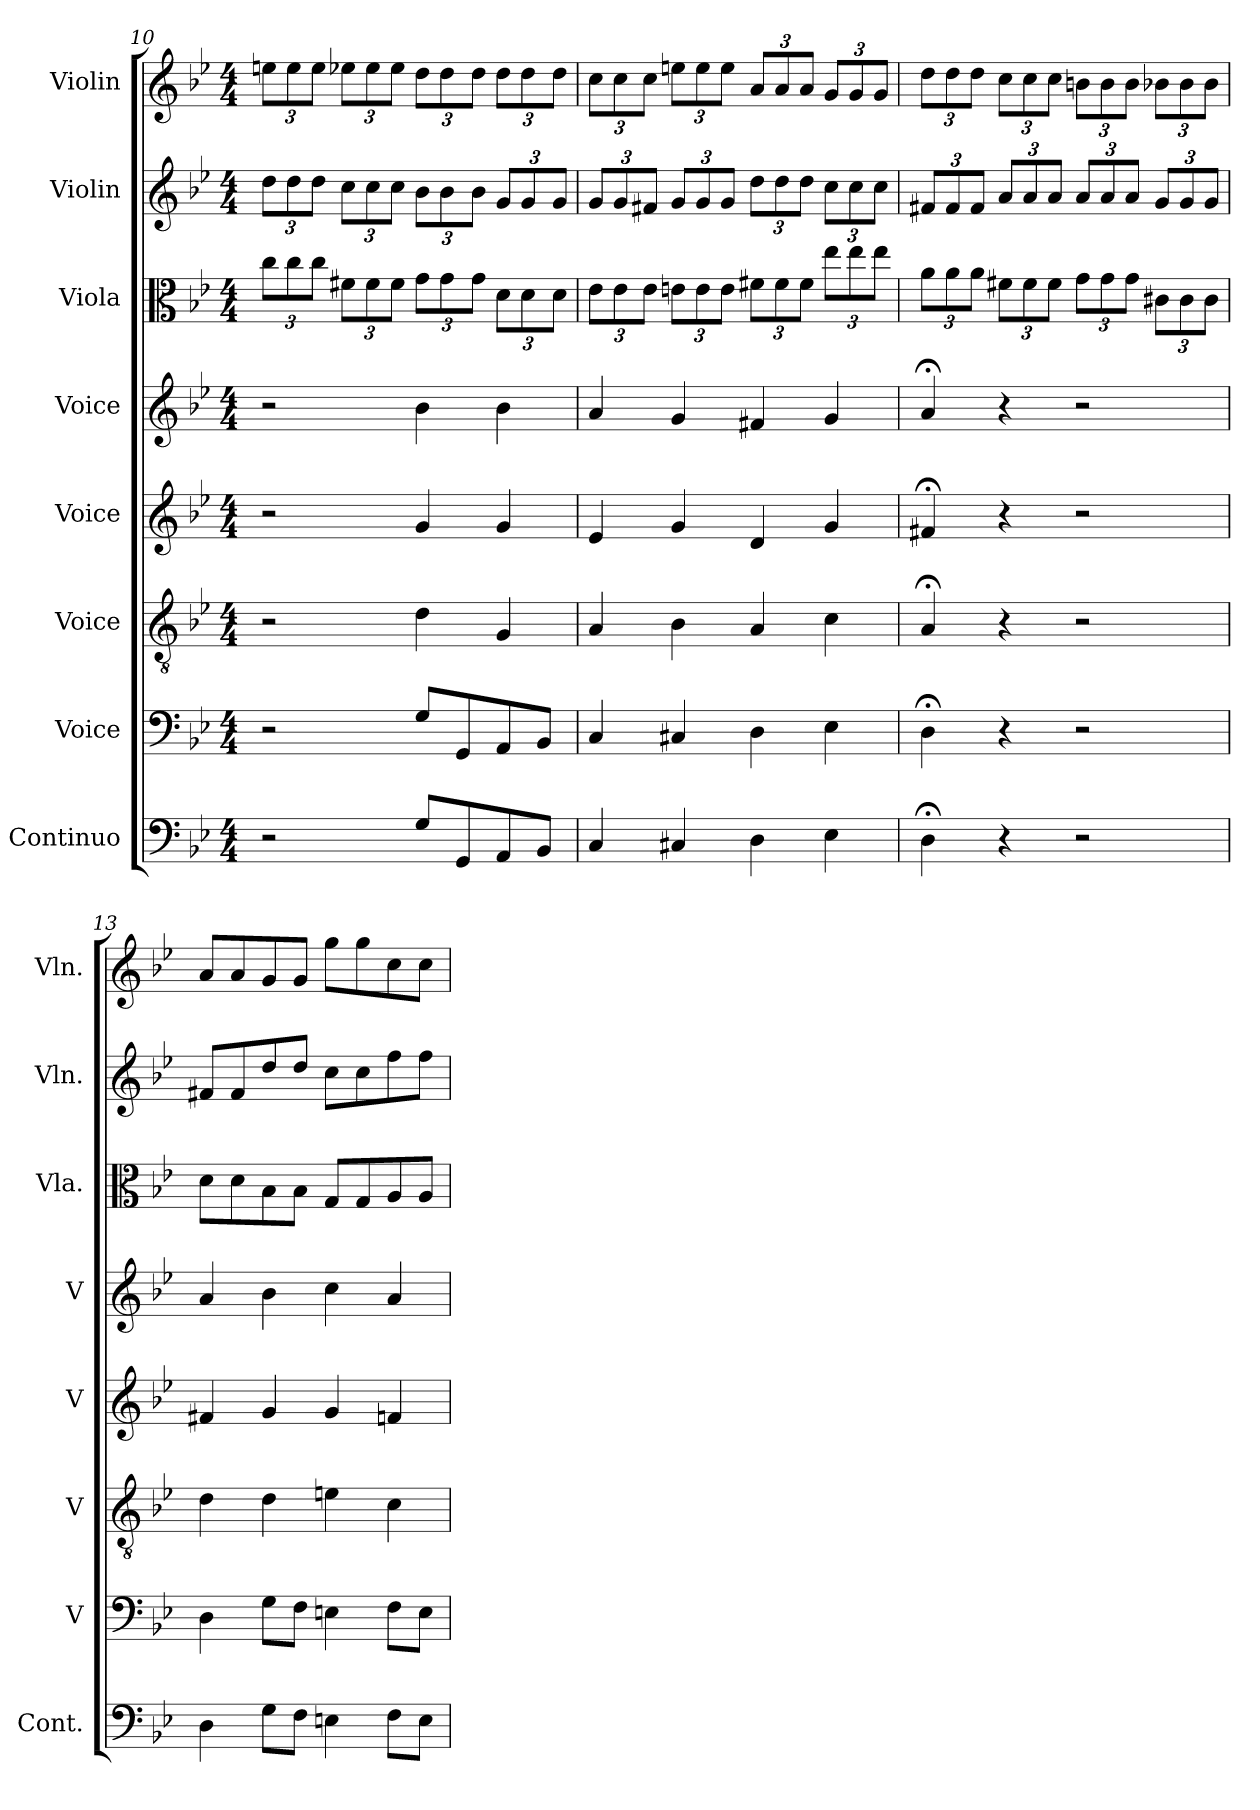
**kern	**kern	**kern	**kern	**kern	**kern	**kern	**kern
*part8	*part7	*part6	*part5	*part4	*part3	*part2	*part1
*staff8	*staff7	*staff6	*staff5	*staff4	*staff3	*staff2	*staff1
*I"Continuo	*I"Voice	*I"Voice	*I"Voice	*I"Voice	*I"Viola	*I"Violin	*I"Violin
*I'Cont.	*I'V	*I'V	*I'V	*I'V	*I'Vla.	*I'Vln.	*I'Vln.
*clefF4	*clefF4	*clefGv2	*clefG2	*clefG2	*clefC3	*clefG2	*clefG2
*k[b-e-]	*k[b-e-]	*k[b-e-]	*k[b-e-]	*k[b-e-]	*k[b-e-]	*k[b-e-]	*k[b-e-]
*M4/4	*M4/4	*M4/4	*M4/4	*M4/4	*M4/4	*M4/4	*M4/4
*	*	*	*	*	*Xbrackettup	*Xbrackettup	*Xbrackettup
=10	=10	=10	=10	=10	=10	=10	=10
2r	2r	2r	2r	2r	12ccL	12ddL	12eenL
.	.	.	.	.	12cc	12dd	12ee
.	.	.	.	.	12ccJ	12ddJ	12eeJ
.	.	.	.	.	12f#XL	12ccL	12ee-XL
.	.	.	.	.	12f#	12cc	12ee-
.	.	.	.	.	12f#J	12ccJ	12ee-J
8GL	8GL	4d	4g	4b-	12gL	12b-L	12ddL
.	.	.	.	.	12g	12b-	12dd
8GG	8GG	.	.	.	.	.	.
.	.	.	.	.	12gJ	12b-J	12ddJ
8AA	8AA	4G	4g	4b-	12dL	12gL	12ddL
.	.	.	.	.	12d	12g	12dd
8BB-J	8BB-J	.	.	.	.	.	.
.	.	.	.	.	12dJ	12gJ	12ddJ
=11	=11	=11	=11	=11	=11	=11	=11
4C	4C	4A	4e-	4a	12e-L	12gL	12ccL
.	.	.	.	.	12e-	12g	12cc
.	.	.	.	.	12e-J	12f#XJ	12ccJ
4C#X	4C#X	4B-	4g	4g	12enL	12gL	12eenL
.	.	.	.	.	12e	12g	12ee
.	.	.	.	.	12eJ	12gJ	12eeJ
4D	4D	4A	4d	4f#X	12f#XL	12ddL	12aL
.	.	.	.	.	12f#	12dd	12a
.	.	.	.	.	12f#J	12ddJ	12aJ
4E-	4E-	4c	4g	4g	12ee-L	12ccL	12gL
.	.	.	.	.	12ee-	12cc	12g
.	.	.	.	.	12ee-J	12ccJ	12gJ
=12	=12	=12	=12	=12	=12	=12	=12
4D;<	4D;<	4A;<	4f#X;<	4a;<	12aL	12f#XL	12ddL
.	.	.	.	.	12a	12f#	12dd
.	.	.	.	.	12aJ	12f#J	12ddJ
4r	4r	4r	4r	4r	12f#XL	12aL	12ccL
.	.	.	.	.	12f#	12a	12cc
.	.	.	.	.	12f#J	12aJ	12ccJ
2r	2r	2r	2r	2r	12gL	12aL	12bnL
.	.	.	.	.	12g	12a	12b
.	.	.	.	.	12gJ	12aJ	12bJ
.	.	.	.	.	12c#XL	12gL	12b-XL
.	.	.	.	.	12c#	12g	12b-
.	.	.	.	.	12c#J	12gJ	12b-J
=13	=13	=13	=13	=13	=13	=13	=13
4D	4D	4d	4f#X	4a	8dL	8f#XL	8aL
.	.	.	.	.	8d	8f#	8a
8GL	8GL	4d	4g	4b-	8B-	8dd	8g
8FJ	8FJ	.	.	.	8B-J	8ddJ	8gJ
4En	4En	4en	4g	4cc	8GL	8ccL	8ggL
.	.	.	.	.	8G	8cc	8gg
8FL	8FL	4c	4fn	4a	8A	8ff	8cc
8EJ	8EJ	.	.	.	8AJ	8ffJ	8ccJ
=	=	=	=	=	=	=	=
*-	*-	*-	*-	*-	*-	*-	*-
